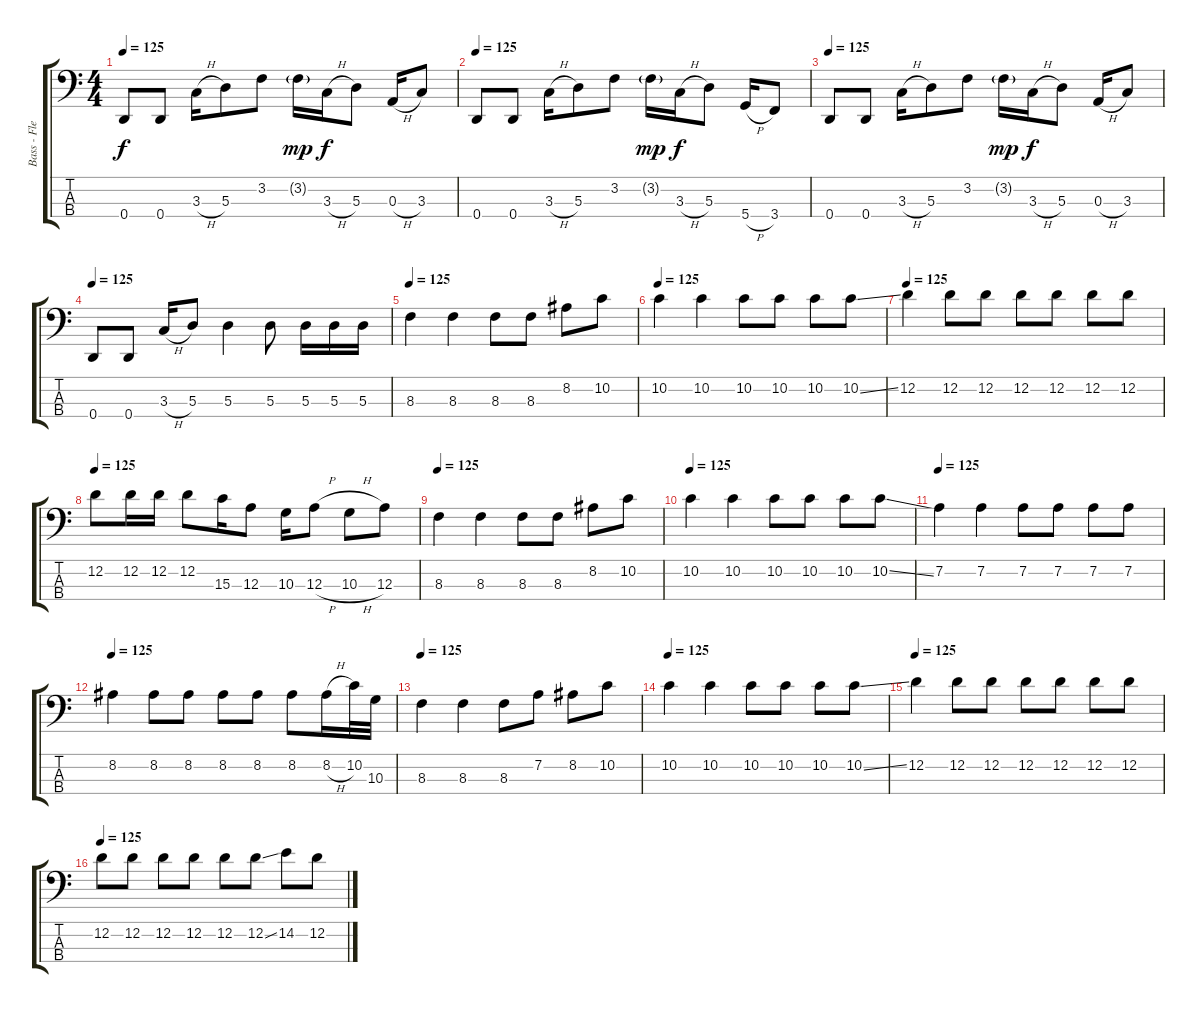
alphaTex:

\track ("Bass - Flea" "Bass - Fle") {instrument electricbassfinger}
\staff {score tabs}
\tuning (G2 D2 A1 D1) {hide}
\ts (4 4)
\tempo 125
\clef f4
\ks c
0.4.8{dy f} 0.4.8 3.3{h}.16 5.3.8 3.2.8 3.2{g}.16{dy mp} 3.3{h}.16{dy f} 5.3.8 0.3{h}.16 3.3.8 |
\tempo 125
0.4.8 0.4.8 3.3{h}.16 5.3.8 3.2.8 3.2{g}.16{dy mp} 3.3{h}.16{dy f} 5.3.8 5.4{h}.16 3.4.8 |
\tempo 125
0.4.8 0.4.8 3.3{h}.16 5.3.8 3.2.8 3.2{g}.16{dy mp} 3.3{h}.16{dy f} 5.3.8 0.3{h}.16 3.3.8 |
\tempo 125
0.4.8 0.4.8 3.3{h}.16 5.3.8 5.3.4 5.3.8 5.3.16 5.3.16 5.3.16 |
\tempo 125
8.3.4 8.3.4 8.3.8 8.3.8 8.2.8 10.2.8 |
\tempo 125
10.2.4 10.2.4 10.2.8 10.2.8 10.2.8 10.2{ss}.8 |
\tempo 125
12.2.4 12.2.8 12.2.8 12.2.8 12.2.8 12.2.8 12.2.8 |
\tempo 125
12.2.8 12.2.16 12.2.16 12.2.8 15.3.16 12.3.8 10.3.16 12.3{h}.8 10.3{h}.8 12.3.8 |
\tempo 125
8.3.4 8.3.4 8.3.8 8.3.8 8.2.8 10.2.8 |
\tempo 125
10.2.4 10.2.4 10.2.8 10.2.8 10.2.8 10.2{ss}.8 |
\tempo 125
7.2.4 7.2.4 7.2.8 7.2.8 7.2.8 7.2.8 |
\tempo 125
8.2.4 8.2.8 8.2.8 8.2.8 8.2.8 8.2.8 8.2{h}.16 10.2.32 10.3.32 |
\tempo 125
8.3.4 8.3.4 8.3.8 7.2.8 8.2.8 10.2.8 |
\tempo 125
10.2.4 10.2.4 10.2.8 10.2.8 10.2.8 10.2{ss}.8 |
\tempo 125
12.2.4 12.2.8 12.2.8 12.2.8 12.2.8 12.2.8 12.2.8 |
\tempo 125
12.2.8 12.2.8 12.2.8 12.2.8 12.2.8 12.2{ss}.8 14.2.8 12.2.8
